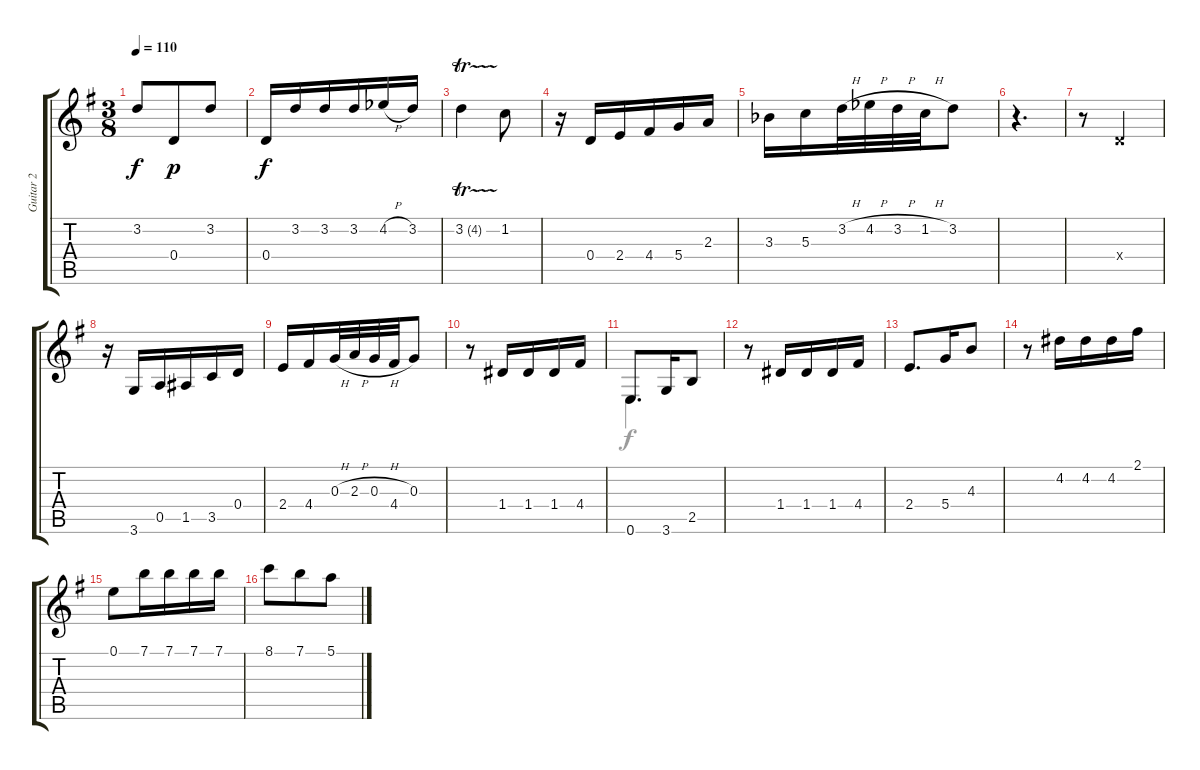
\track ("Guitar 2" "Guitar 2") {instrument acousticguitarnylon}
\staff {score tabs}
\tuning (E4 B3 G3 D3 A2 E2) {hide}
\voice
\ts (3 8)
\tempo 110
\clef g2
\ks g
3.2.8{dy f} 0.4.8{dy p} 3.2.8 |
0.4.16{dy f} 3.2.16{beam merge} 3.2.16 3.2.16{beam merge} 4.2{h acc b}.16 3.2.16 |
3.2{tr (4 16)}.4 1.2.8 |
r.16 0.4.16{beam merge} 2.4.16 4.4.16{beam merge} 5.4.16 2.3.16 |
3.3{acc b}.16 5.3.16{beam merge} 3.2{h}.32 4.2{h acc b}.32 3.2{h}.32 1.2{h}.32{beam merge} 3.2.8 |
r.4{d} |
r.8 0.4{x}.4 |
r.16 3.6.16{beam merge} 0.5.16 1.5.16{beam merge} 3.5.16 0.4.16 |
2.4.16 4.4.16{beam merge} 0.3{h}.32 2.3{h}.32 0.3{h}.32 4.4.32{beam merge} 0.3.8 |
r.8 1.4.16 1.4.16{beam merge} 1.4.16 4.4.16 |
0.6.8{d volume 11 beam merge} 3.6.16{beam merge} 2.5.8 |
r.8 1.4.16 1.4.16{beam merge} 1.4.16 4.4.16 |
2.4.8{d beam merge} 5.4.16{beam merge} 4.3.8 |
r.8 4.2.16 4.2.16{beam merge} 4.2.16 2.1.16 |
0.1.8 7.1.16 7.1.16{beam merge} 7.1.16 7.1.16 |
8.1.8 7.1.8 5.1.8
\voice
\clef g2
\ottava regular
\simile none
\ks g
|
|
|
|
|
|
|
|
|
|
0.6.4{d} |
|
|
|
|
